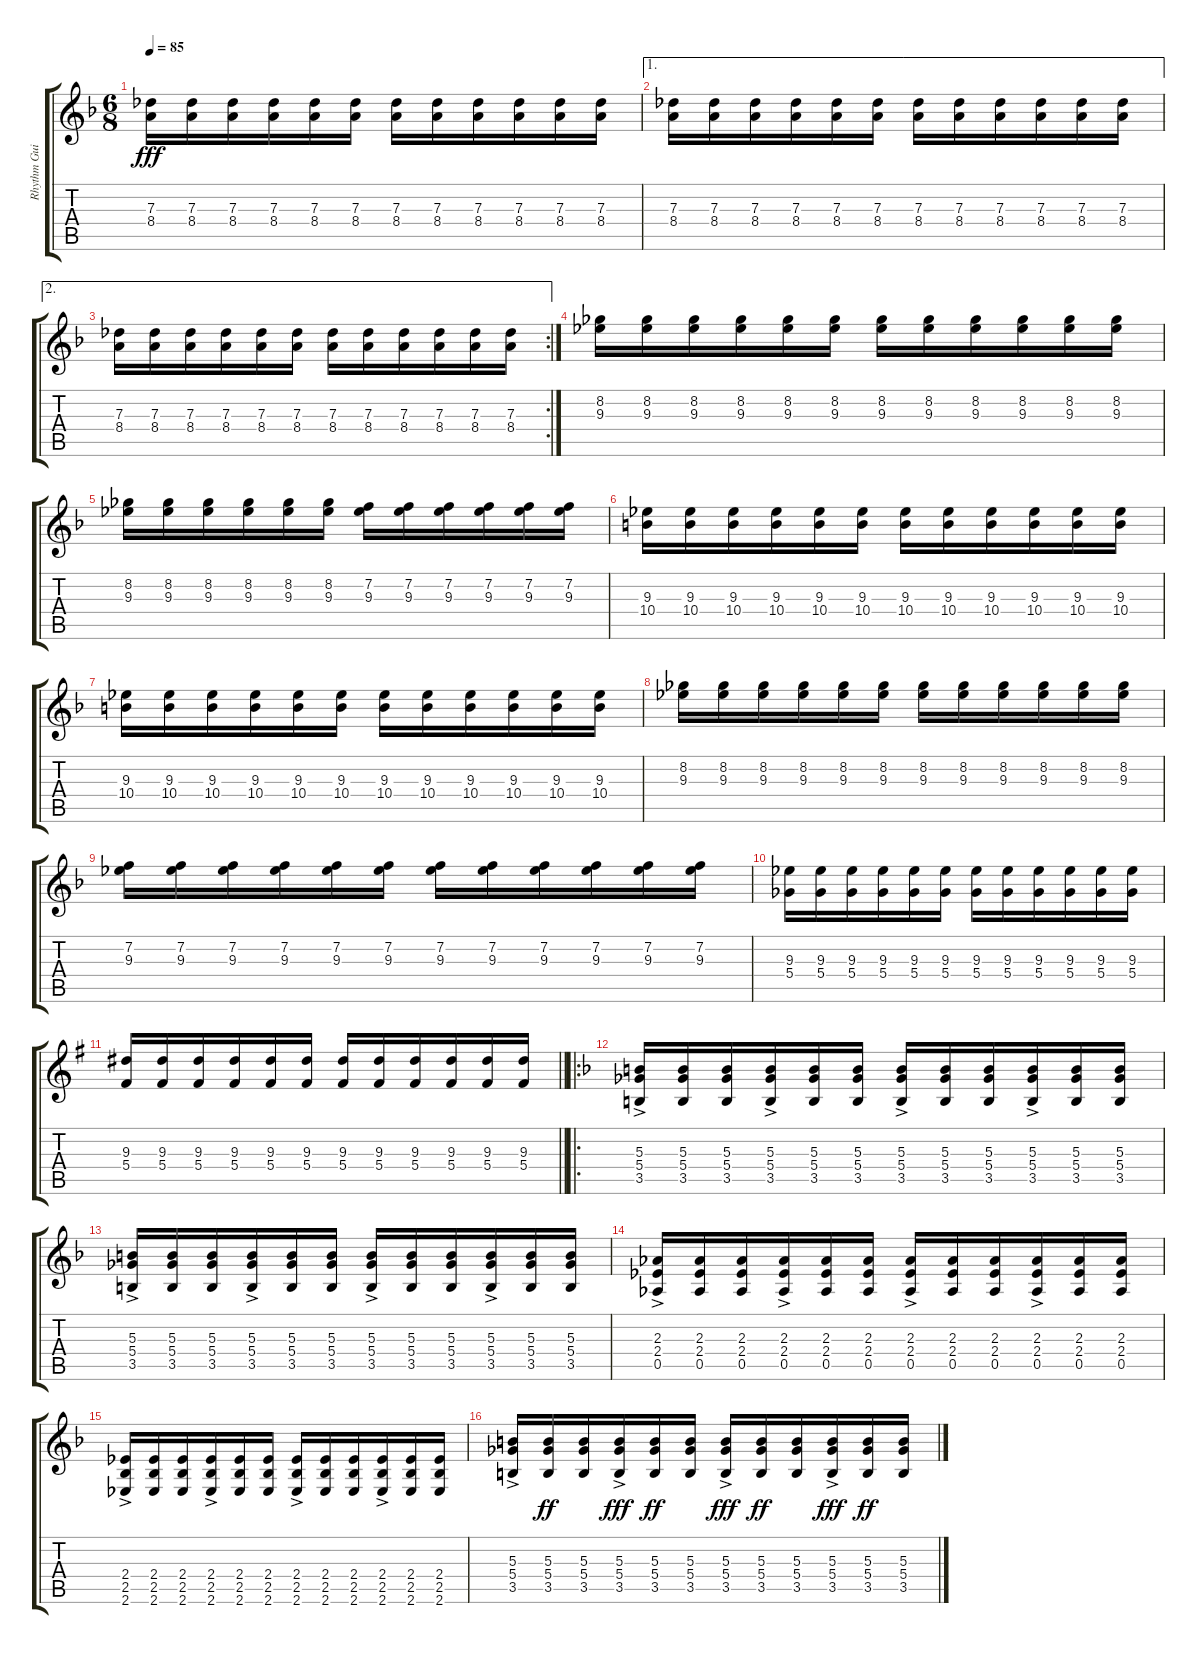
\track ("Rhythm Guitar 2" "Rhythm Gui") {instrument distortionguitar}
\staff {score tabs}
\tuning (Eb4 Bb3 Gb3 Db3 Ab2 Db2) {hide}
\ts (6 8)
\tempo 85
\clef g2
\ks f
(7.3 8.4).16{dy fff} (7.3 8.4).16 (7.3 8.4).16 (7.3 8.4).16 (7.3 8.4).16 (7.3 8.4).16 (7.3 8.4).16 (7.3 8.4).16 (7.3 8.4).16 (7.3 8.4).16 (7.3 8.4).16 (7.3 8.4).16 |
\ae 1
(7.3 8.4).16 (7.3 8.4).16 (7.3 8.4).16 (7.3 8.4).16 (7.3 8.4).16 (7.3 8.4).16 (7.3 8.4).16 (7.3 8.4).16 (7.3 8.4).16 (7.3 8.4).16 (7.3 8.4).16 (7.3 8.4).16 |
\ae 2
\rc 2
(7.3 8.4).16 (7.3 8.4).16 (7.3 8.4).16 (7.3 8.4).16 (7.3 8.4).16 (7.3 8.4).16 (7.3 8.4).16 (7.3 8.4).16 (7.3 8.4).16 (7.3 8.4).16 (7.3 8.4).16 (7.3 8.4).16 |
(8.2 9.3).16 (8.2 9.3).16 (8.2 9.3).16 (8.2 9.3).16 (8.2 9.3).16 (8.2 9.3).16 (8.2 9.3).16 (8.2 9.3).16 (8.2 9.3).16 (8.2 9.3).16 (8.2 9.3).16 (8.2 9.3).16 |
(8.2 9.3).16 (8.2 9.3).16 (8.2 9.3).16 (8.2 9.3).16 (8.2 9.3).16 (8.2 9.3).16 (7.2 9.3).16 (7.2 9.3).16 (7.2 9.3).16 (7.2 9.3).16 (7.2 9.3).16 (7.2 9.3).16 |
(9.3 10.4).16 (9.3 10.4).16 (9.3 10.4).16 (9.3 10.4).16 (9.3 10.4).16 (9.3 10.4).16 (9.3 10.4).16 (9.3 10.4).16 (9.3 10.4).16 (9.3 10.4).16 (9.3 10.4).16 (9.3 10.4).16 |
(9.3 10.4).16 (9.3 10.4).16 (9.3 10.4).16 (9.3 10.4).16 (9.3 10.4).16 (9.3 10.4).16 (9.3 10.4).16 (9.3 10.4).16 (9.3 10.4).16 (9.3 10.4).16 (9.3 10.4).16 (9.3 10.4).16 |
(8.2 9.3).16 (8.2 9.3).16 (8.2 9.3).16 (8.2 9.3).16 (8.2 9.3).16 (8.2 9.3).16 (8.2 9.3).16 (8.2 9.3).16 (8.2 9.3).16 (8.2 9.3).16 (8.2 9.3).16 (8.2 9.3).16 |
(7.2 9.3).16 (7.2 9.3).16 (7.2 9.3).16 (7.2 9.3).16 (7.2 9.3).16 (7.2 9.3).16 (7.2 9.3).16 (7.2 9.3).16 (7.2 9.3).16 (7.2 9.3).16 (7.2 9.3).16 (7.2 9.3).16 |
(9.3 5.4).16 (9.3 5.4).16 (9.3 5.4).16 (9.3 5.4).16 (9.3 5.4).16 (9.3 5.4).16 (9.3 5.4).16 (9.3 5.4).16 (9.3 5.4).16 (9.3 5.4).16 (9.3 5.4).16 (9.3 5.4).16 |
\barLineRight lightlight
\ks g
(9.3 5.4).16 (9.3 5.4).16 (9.3 5.4).16 (9.3 5.4).16 (9.3 5.4).16 (9.3 5.4).16 (9.3 5.4).16 (9.3 5.4).16 (9.3 5.4).16 (9.3 5.4).16 (9.3 5.4).16 (9.3 5.4).16 |
\ro
\ks f
(5.3{ac} 5.4{ac} 3.5{ac}).16 (5.3 5.4 3.5).16 (5.3 5.4 3.5).16 (5.3{ac} 5.4{ac} 3.5{ac}).16 (5.3 5.4 3.5).16 (5.3 5.4 3.5).16 (5.3{ac} 5.4{ac} 3.5{ac}).16 (5.3 5.4 3.5).16 (5.3 5.4 3.5).16 (5.3{ac} 5.4{ac} 3.5{ac}).16 (5.3 5.4 3.5).16 (5.3 5.4 3.5).16 |
(5.3{ac} 5.4{ac} 3.5{ac}).16 (5.3 5.4 3.5).16 (5.3 5.4 3.5).16 (5.3{ac} 5.4{ac} 3.5{ac}).16 (5.3 5.4 3.5).16 (5.3 5.4 3.5).16 (5.3{ac} 5.4{ac} 3.5{ac}).16 (5.3 5.4 3.5).16 (5.3 5.4 3.5).16 (5.3{ac} 5.4{ac} 3.5{ac}).16 (5.3 5.4 3.5).16 (5.3 5.4 3.5).16 |
(2.3{ac} 2.4{ac} 0.5{ac}).16 (2.3 2.4 0.5).16 (2.3 2.4 0.5).16 (2.3{ac} 2.4{ac} 0.5{ac}).16 (2.3 2.4 0.5).16 (2.3 2.4 0.5).16 (2.3{ac} 2.4{ac} 0.5{ac}).16 (2.3 2.4 0.5).16 (2.3 2.4 0.5).16 (2.3{ac} 2.4{ac} 0.5{ac}).16 (2.3 2.4 0.5).16 (2.3 2.4 0.5).16 |
(2.4{ac} 2.5{ac} 2.6{ac}).16 (2.4 2.5 2.6).16 (2.4 2.5 2.6).16 (2.4{ac} 2.5{ac} 2.6{ac}).16 (2.4 2.5 2.6).16 (2.4 2.5 2.6).16 (2.4{ac} 2.5{ac} 2.6{ac}).16 (2.4 2.5 2.6).16 (2.4 2.5 2.6).16 (2.4{ac} 2.5{ac} 2.6{ac}).16 (2.4 2.5 2.6).16 (2.4 2.5 2.6).16 |
(5.3{ac} 5.4{ac} 3.5{ac}).16 (5.3 5.4 3.5).16{dy ff} (5.3 5.4 3.5).16 (5.3{ac} 5.4{ac} 3.5{ac}).16{dy fff} (5.3 5.4 3.5).16{dy ff} (5.3 5.4 3.5).16 (5.3{ac} 5.4{ac} 3.5{ac}).16{dy fff} (5.3 5.4 3.5).16{dy ff} (5.3 5.4 3.5).16 (5.3{ac} 5.4{ac} 3.5{ac}).16{dy fff} (5.3 5.4 3.5).16{dy ff} (5.3 5.4 3.5).16
